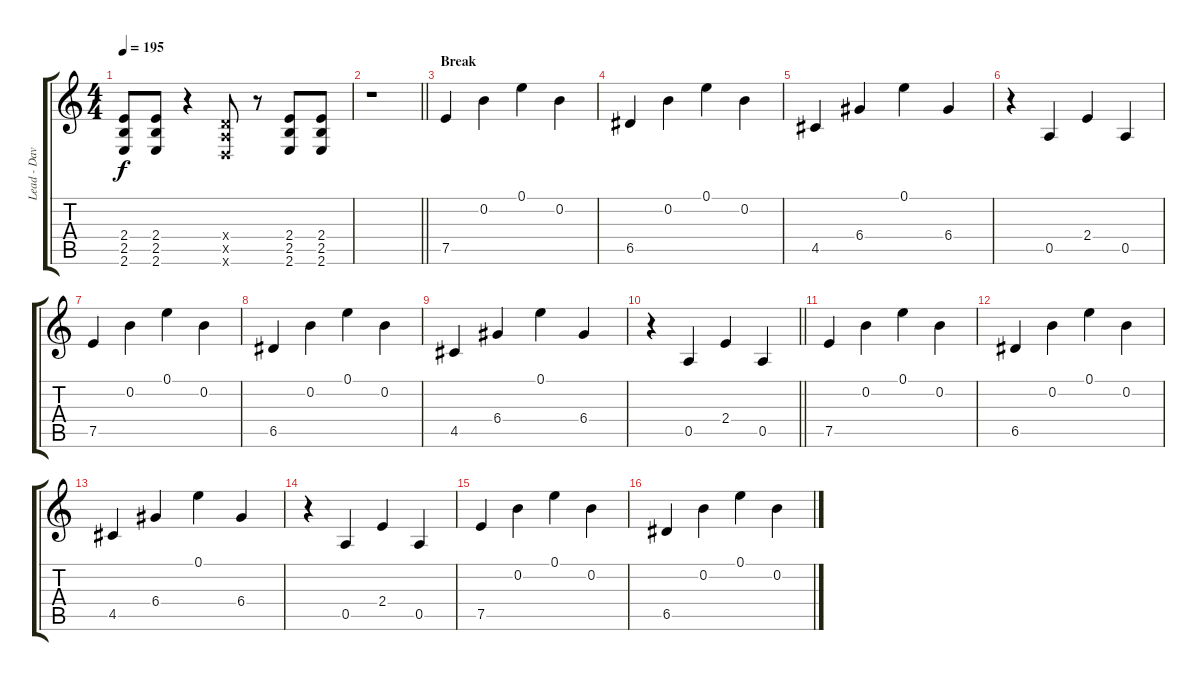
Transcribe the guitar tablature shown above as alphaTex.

\track ("Lead - Dave" "Lead - Dav") {instrument distortionguitar}
\staff {score tabs}
\tuning (E4 B3 G3 D3 A2 D2) {hide}
\ts (4 4)
\tempo 195
\clef g2
\ks c
(2.4 2.5 2.6).8{dy f} (2.4 2.5 2.6).8 r.4 (0.4{x} 0.5{x} 0.6{x}).8 r.8 (2.4 2.5 2.6).8 (2.4 2.5 2.6).8 |
\barLineRight lightlight
r.1 |
\section ("" "Break")
7.5.4{instrument electricguitarclean} 0.2.4 0.1.4 0.2.4 |
6.5.4 0.2.4 0.1.4 0.2.4 |
4.5.4 6.4.4 0.1.4 6.4.4 |
r.4 0.5.4 2.4.4 0.5.4 |
7.5.4 0.2.4 0.1.4 0.2.4 |
6.5.4 0.2.4 0.1.4 0.2.4 |
4.5.4 6.4.4 0.1.4 6.4.4 |
\barLineRight lightlight
r.4 0.5.4 2.4.4 0.5.4 |
7.5.4 0.2.4 0.1.4 0.2.4 |
6.5.4 0.2.4 0.1.4 0.2.4 |
4.5.4 6.4.4 0.1.4 6.4.4 |
r.4 0.5.4 2.4.4 0.5.4 |
7.5.4 0.2.4 0.1.4 0.2.4 |
6.5.4 0.2.4 0.1.4 0.2.4
